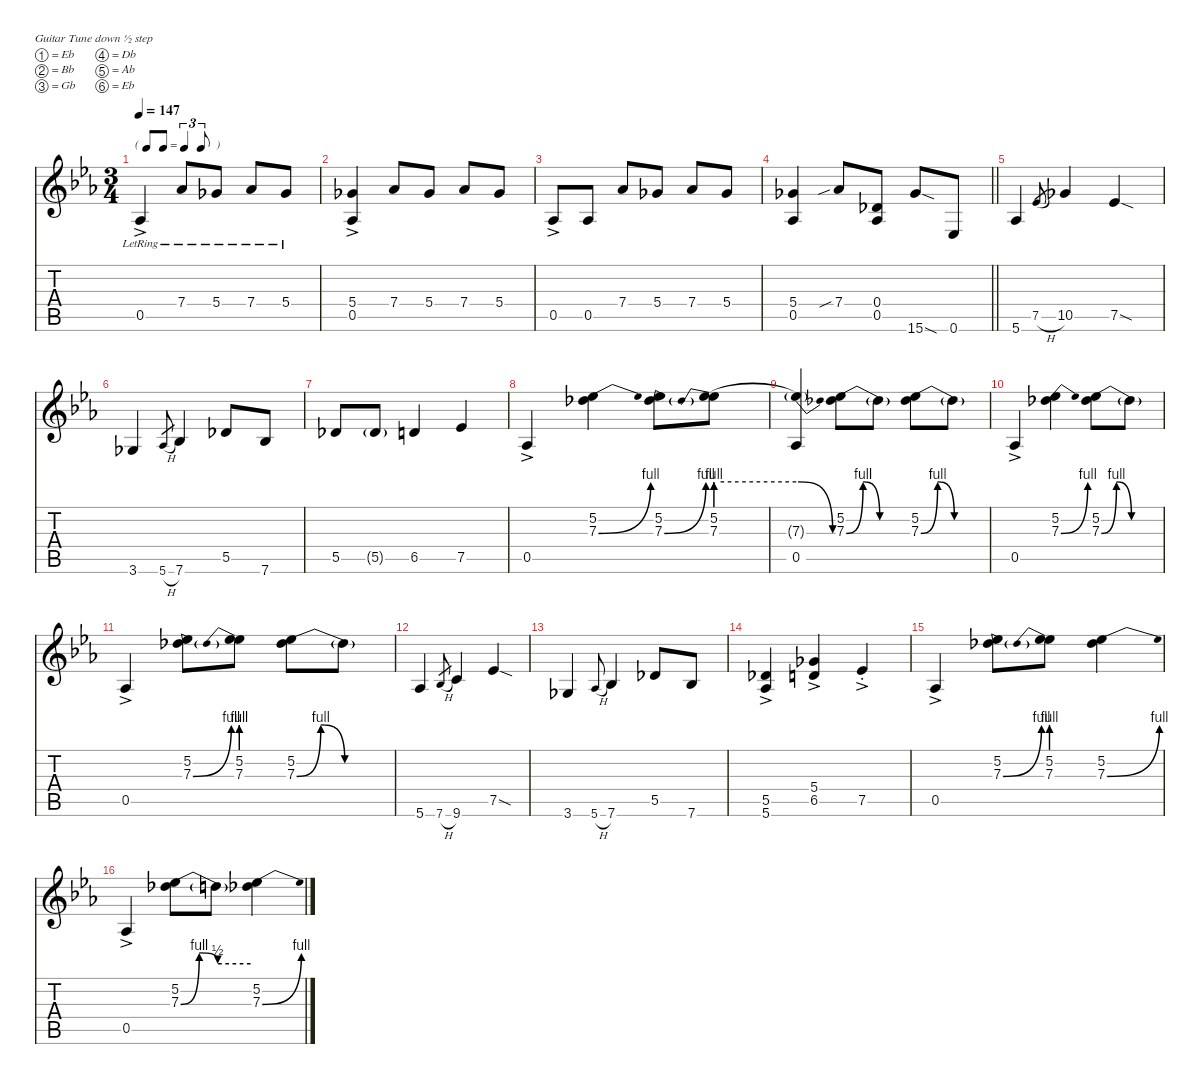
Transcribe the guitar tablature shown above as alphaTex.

\defaultSystemsLayout 4
\hideDynamics
\bracketExtendMode nobrackets
\singleTrackTrackNamePolicy hidden
\multiTrackTrackNamePolicy hidden
\firstSystemTrackNameMode fullname
\firstSystemTrackNameOrientation horizontal
\otherSystemsTrackNameOrientation horizontal
\track ("Guitar" "dist.guit.") {defaultSystemsLayout 8 mute instrument distortionguitar}
\staff {score tabs}
\tuning (Eb4 Bb3 Gb3 Db3 Ab2 Eb2)
\ts (3 4)
\tf triplet8th
\tempo 147
\clef g2
\ks eb
0.5{ac lr acc b}.4{dy f beam Up} 7.4{lr acc b}.8{beam Up} 5.4{lr acc b}.8{beam Up} 7.4{lr acc b}.8{beam Up} 5.4{lr acc b}.8{beam Up} |
(5.4{acc b} 0.5{ac acc b}).4{beam Up} 7.4{acc b}.8{beam Up} 5.4{acc b}.8{beam Up} 7.4{acc b}.8{beam Up} 5.4{acc b}.8{beam Up} |
0.5{ac acc b}.8{beam Up} 0.5{acc b}.8{beam Up} 7.4{acc b}.8{beam Up} 5.4{acc b}.8{beam Up} 7.4{acc b}.8{beam Up} 5.4{acc b}.8{beam Up} |
\barLineRight lightlight
(5.4{acc b} 0.5{acc b}).4{beam Up} 7.4{sib acc b}.8{beam Up} (0.4{acc b} 0.5{acc b}).8{beam Up} 15.6{sod acc b}.8{beam Up} 0.6{acc b}.8{beam Up} |
5.6{acc b}.4{beam Up} 7.5{h acc b}.8{gr dy mf beam Up} 10.5{acc b}.4{dy f beam Up} 7.5{sod acc b}.4{beam Up} |
3.6{acc b}.4{beam Up} 5.6{h acc b}.8{gr dy mf beam Up} 7.6{acc b}.4{dy f beam Up} 5.5{acc b}.8{beam Up} 7.6{acc b}.8{beam Up} |
5.5{acc b}.8{beam Up} 5.5{g acc b}.8{dy mf beam Up} 6.5{acc forcenatural}.4{dy f beam Up} 7.5{acc b}.4{beam Up} |
0.5{ac acc b}.4{beam Up} (5.2{acc b} 7.3{be (bend 0 0 15 4) acc b}).4{beam Down} (5.2{acc b} 7.3{be (bend 0 0 15 4) acc b}).8{beam Down} (5.2{acc b} 7.3{be (prebend 0 4 60 4)}).8{beam Down} |
(7.3{be (release 0 4 60 0) t} 0.5{acc b}).4{beam Up} (5.2{acc b} 7.3{be (bendrelease 0 0 30 4 30 4 60 0) acc b}).8{beam Down} 7.3{be (hold 0 0 60 0) t acc b}.8{beam Down} (5.2{acc b} 7.3{be (bendrelease 0 0 30 4 30 4 60 0) acc b}).8{beam Down} 7.3{be (hold 0 0 60 0) t acc b}.8{beam Down} |
0.5{ac acc b}.4{beam Up} (5.2{acc b} 7.3{be (bend 0 0 15 4) acc b}).4{beam Down} (5.2{acc b} 7.3{be (bendrelease 0 0 30 4 30 4 60 0) acc b}).8{beam Down} 7.3{be (hold 0 0 60 0) t acc b}.8{beam Down} |
0.5{ac acc b}.4{beam Up} (5.2{acc b} 7.3{be (bend 0 0 15 4) acc b}).8{beam Down} (5.2{acc b} 7.3{be (prebend 0 4 60 4)}).8{beam Down} (5.2{acc b} 7.3{be (bendrelease 0 0 30 4 30 4 60 0) acc b}).8{beam Down} 7.3{be (hold 0 0 60 0) t acc b}.8{beam Down} |
5.6{acc b}.4{beam Up} 7.6{h acc b}.8{gr dy mf beam Up} 9.6{acc forcenatural}.4{dy f beam Up} 7.5{sod acc b}.4{beam Up} |
3.6{acc b}.4{beam Up} 5.6{h acc b}.8{gr onbeat dy mf beam Up} 7.6{acc b}.4{dy f beam Up} 5.5{acc b}.8{beam Up} 7.6{acc b}.8{beam Up} |
(5.5{ac acc b} 5.6{acc b}).4{beam Up} (5.4{acc b} 6.5{ac acc forcenatural}).4{beam Up} 7.5{ac st acc b}.4{beam Up} |
0.5{ac acc b}.4{beam Up} (5.2{acc b} 7.3{be (bend 0 0 15 4) acc b}).8{beam Down} (5.2{acc b} 7.3{be (prebend 0 4 60 4)}).8{beam Down} (5.2{acc b} 7.3{be (bend 0 0 15 4) acc b}).4{beam Down} |
0.5{ac acc b}.4{beam Up} (5.2{acc b} 7.3{be (bendrelease 0 0 30 4 30 4 60 2) acc b}).8{beam Down} 7.3{be (hold 0 2 60 2) t}.8{beam Down} (5.2{acc b} 7.3{be (bend 0 0 15 4) acc b}).4{beam Down}
